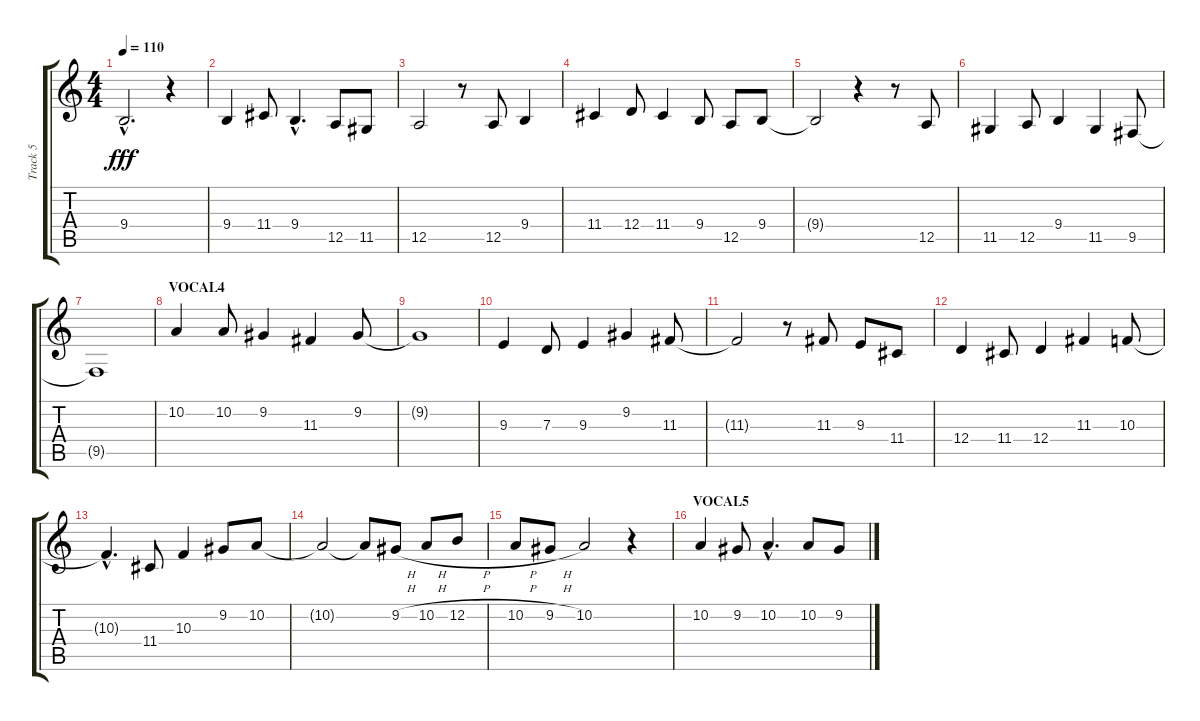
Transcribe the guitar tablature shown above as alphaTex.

\track ("Track 5" "Track 5") {instrument stringensemble1}
\staff {score tabs}
\tuning (E4 B3 G3 D3 A2 E2) {hide}
\ts (4 4)
\tempo 110
\clef g2
\ks c
9.4{hac t}.2{d dy fff} r.4 |
9.4.4 11.4.8 9.4{hac}.4{d} 12.5.8 11.5.8 |
12.5.2 r.8 12.5.8 9.4.4 |
11.4.4 12.4.8 11.4.4 9.4.8 12.5.8 9.4.8 |
9.4{t}.2 r.4 r.8 12.5.8 |
11.5.4 12.5.8 9.4.4 11.5.4 9.5.8 |
9.5{t}.1 |
\section ("" "VOCAL4")
10.2.4 10.2.8 9.2.4 11.3.4 9.2.8 |
9.2{t}.1 |
9.3.4 7.3.8 9.3.4 9.2.4 11.3.8 |
11.3{t}.2 r.8 11.3.8 9.3.8 11.4.8 |
12.4.4 11.4.8 12.4.4 11.3.4 10.3.8 |
10.3{hac t}.4{d} 11.4.8 10.3.4 9.2.8 10.2.8 |
10.2{t}.2 10.2{t}.8 9.2{h}.8 10.2{h}.8 12.2{h}.8 |
10.2{h}.8 9.2{h}.8 10.2.2 r.4 |
\section ("" "VOCAL5")
10.2.4 9.2.8 10.2{hac}.4{d} 10.2.8 9.2.8
